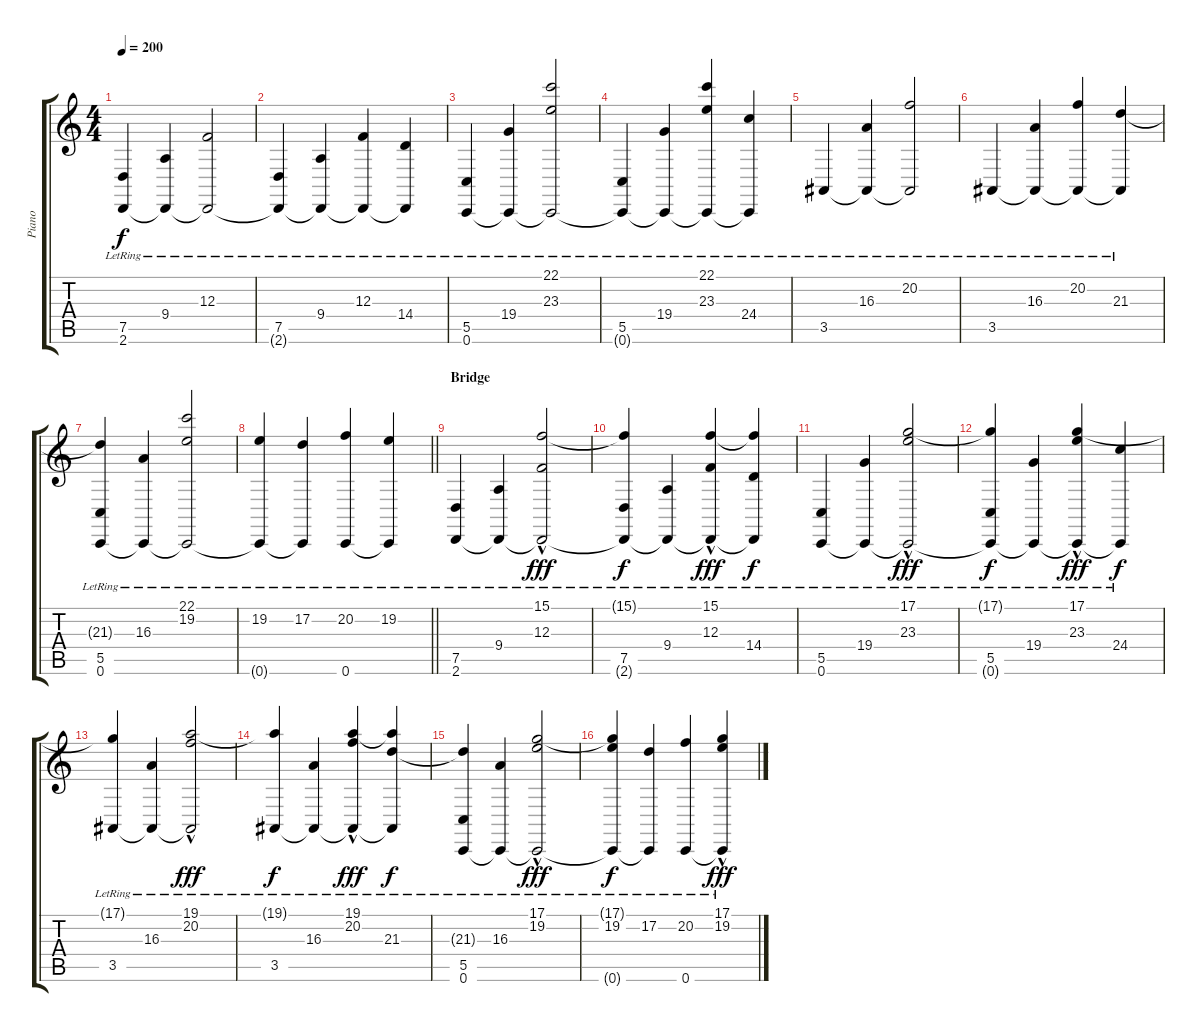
\track ("Piano" "Piano") {instrument acousticgrandpiano}
\staff {score tabs}
\tuning (D4 A3 F3 C3 G2 C2) {hide}
\ts (4 4)
\tempo 200
\clef g2
\ks c
(7.5{lr} 2.6{lr}).4{dy f} (9.4{lr} 2.6{t}).4 (12.3{lr} 2.6{t}).2 |
(7.5{lr} 2.6{t}).4 (9.4{lr} 2.6{t}).4 (12.3{lr} 2.6{t}).4 (14.4{lr} 2.6{t}).4 |
(5.5{lr} 0.6{lr}).4 (19.4{lr} 0.6{t}).4 (22.1 23.3{lr} 0.6{t}).2 |
(5.5{lr} 0.6{t}).4 (19.4{lr} 0.6{t}).4 (22.1 23.3{lr} 0.6{t}).4 (24.4{lr} 0.6{t}).4 |
3.5{lr}.4 (16.3{lr} 3.5{t}).4 (20.2{lr} 3.5{t}).2 |
3.5{lr}.4 (16.3{lr} 3.5{t}).4 (20.2{lr} 3.5{t}).4 (21.3{lr} 3.5{t}).4 |
(21.3{t} 5.5{lr} 0.6{lr}).4 (16.3{lr} 0.6{t}).4 (22.1 19.2{lr} 0.6{t}).2 |
\barLineRight lightlight
(19.2{lr} 0.6{t}).4 (17.2{lr} 0.6{t}).4 (20.2{lr} 0.6{lr}).4 (19.2{lr} 0.6{t}).4 |
\section ("" "Bridge")
(7.5{lr} 2.6{lr}).4 (9.4{lr} 2.6{t}).4 (15.1{hac} 12.3{lr} 2.6{t}).2{dy fff} |
(15.1{t} 7.5{lr} 2.6{t}).4{dy f} (9.4{lr} 2.6{t}).4 (15.1{hac} 12.3{lr} 2.6{t}).4{dy fff} (15.1{t} 14.4{lr} 2.6{t}).4{dy f} |
(5.5{lr} 0.6{lr}).4 (19.4{lr} 0.6{t}).4 (17.1{hac} 23.3{lr} 0.6{t}).2{dy fff} |
(17.1{t} 5.5{lr} 0.6{t}).4{dy f} (19.4{lr} 0.6{t}).4 (17.1{hac} 23.3{lr} 0.6{t}).4{dy fff} (24.4{lr} 0.6{t}).4{dy f} |
(17.1{t} 3.5{lr}).4 (16.3{lr} 3.5{t}).4 (19.1{hac} 20.2{lr} 3.5{t}).2{dy fff} |
(19.1{t} 3.5{lr}).4{dy f} (16.3{lr} 3.5{t}).4 (19.1{hac} 20.2{lr} 3.5{t}).4{dy fff} (19.1{t} 21.3{lr} 3.5{t}).4{dy f} |
(21.3{t} 5.5{lr} 0.6{lr}).4 (16.3{lr} 0.6{t}).4 (17.1{hac} 19.2{lr} 0.6{t}).2{dy fff} |
(17.1{t} 19.2{lr} 0.6{t}).4{dy f} (17.2{lr} 0.6{t}).4 (20.2{lr} 0.6{lr}).4 (17.1{hac} 19.2{lr} 0.6{t}).4{dy fff}
